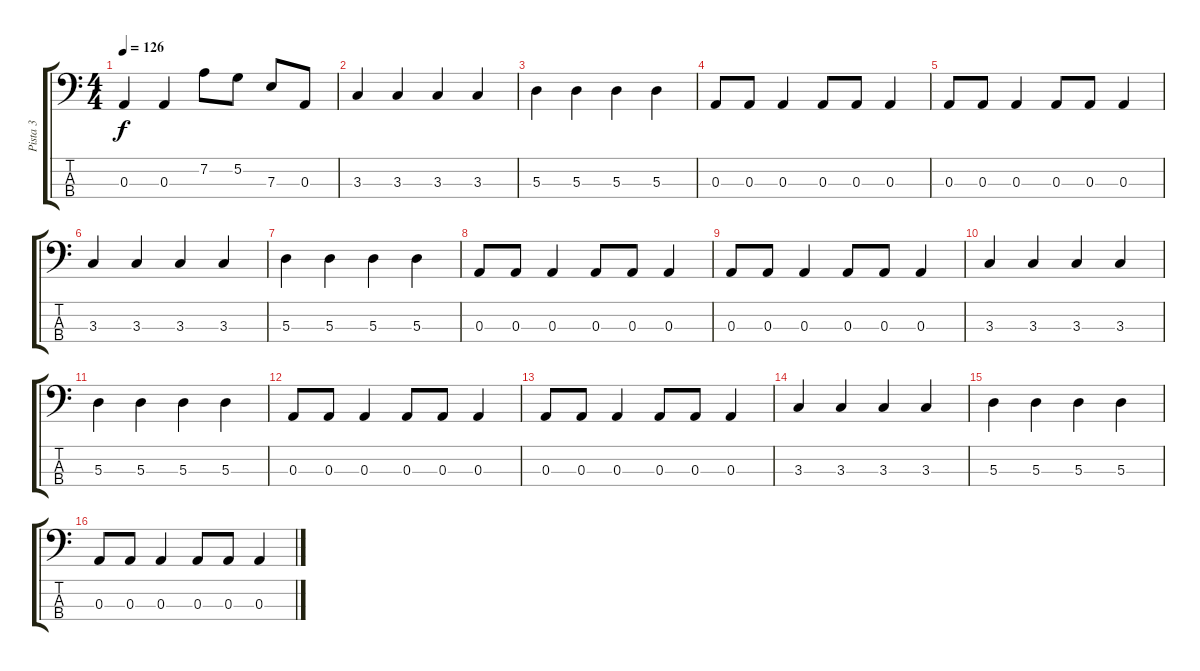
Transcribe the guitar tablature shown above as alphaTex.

\track ("Pista 3" "Pista 3") {instrument electricbassfinger}
\staff {score tabs}
\tuning (G2 D2 A1 E1) {hide}
\ts (4 4)
\tempo 126
\clef f4
\ks c
0.3.4{dy f} 0.3.4 7.2.8 5.2.8 7.3.8 0.3.8 |
3.3.4 3.3.4 3.3.4 3.3.4 |
5.3.4 5.3.4 5.3.4 5.3.4 |
0.3.8 0.3.8 0.3.4 0.3.8 0.3.8 0.3.4 |
0.3.8 0.3.8 0.3.4 0.3.8 0.3.8 0.3.4 |
3.3.4 3.3.4 3.3.4 3.3.4 |
5.3.4 5.3.4 5.3.4 5.3.4 |
0.3.8 0.3.8 0.3.4 0.3.8 0.3.8 0.3.4 |
0.3.8 0.3.8 0.3.4 0.3.8 0.3.8 0.3.4 |
3.3.4 3.3.4 3.3.4 3.3.4 |
5.3.4 5.3.4 5.3.4 5.3.4 |
0.3.8 0.3.8 0.3.4 0.3.8 0.3.8 0.3.4 |
0.3.8 0.3.8 0.3.4 0.3.8 0.3.8 0.3.4 |
3.3.4 3.3.4 3.3.4 3.3.4 |
5.3.4 5.3.4 5.3.4 5.3.4 |
0.3.8 0.3.8 0.3.4 0.3.8 0.3.8 0.3.4
